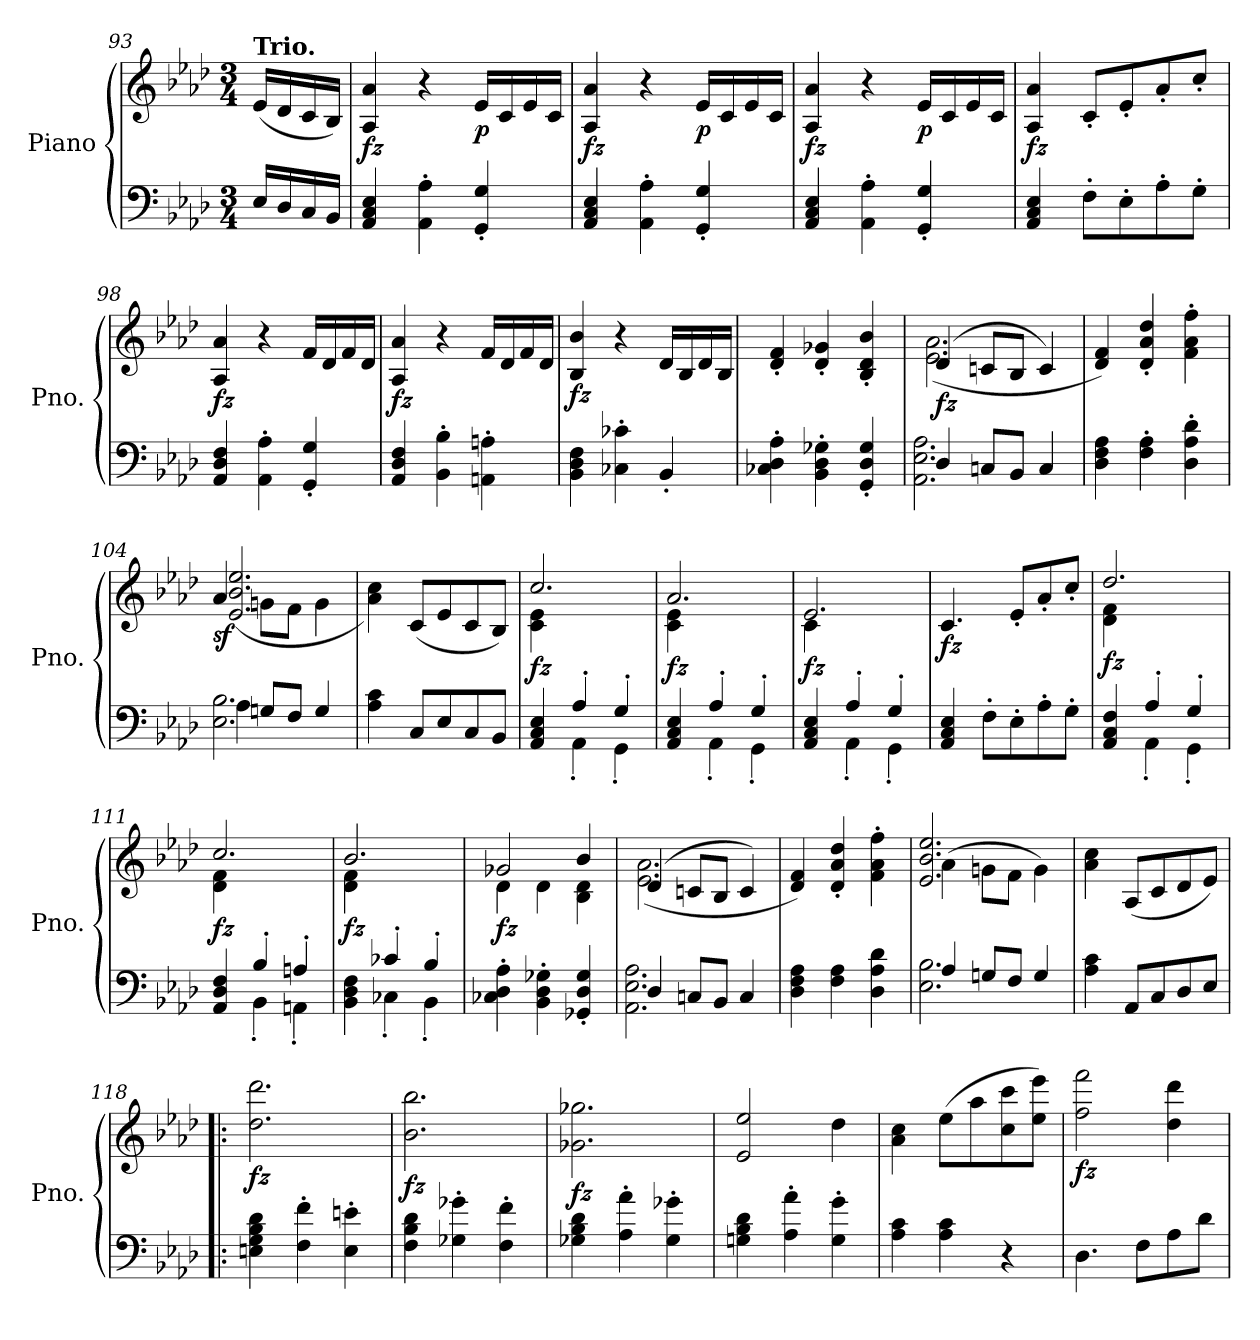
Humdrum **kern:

**kern	**kern	**dynam
*part1	*part1	*part1
*staff2	*staff1	*staff1/2
*I"Piano	*	*
*I'Pno.	*	*
*clefF4	*clefG2	*
*k[b-e-a-d-]	*k[b-e-a-d-]	*
*M3/4	*M3/4	*
=93	=93	=93
!	!LO:TX:a:B:t=Trio.	!
16E-/LL	(<16e-/LL	.
16D-/	16d-/	.
16C/	16c/	.
16BB-/JJ	16B-/JJ)	.
=94	=94	=94
!	!	!LO:DY:b
4AA-/ 4C/ 4E-/	4A-/ 4a-/	fz
4AA-\' 4A-\'	4r	.
!	!	!LO:DY:b
4GG/' 4G/'	16e-/LL	p
.	16c/	.
.	16e-/	.
.	16c/JJ	.
!!LO:PB:g=z
=95	=95	=95
!	!	!LO:DY:b
4AA-/ 4C/ 4E-/	4A-/ 4a-/	fz
4AA-\' 4A-\'	4r	.
!	!	!LO:DY:b
4GG/' 4G/'	16e-/LL	p
.	16c/	.
.	16e-/	.
.	16c/JJ	.
=96	=96	=96
!	!	!LO:DY:b
4AA-/ 4C/ 4E-/	4A-/ 4a-/	fz
4AA-\' 4A-\'	4r	.
!	!	!LO:DY:b
4GG/' 4G/'	16e-/LL	p
.	16c/	.
.	16e-/	.
.	16c/JJ	.
=97	=97	=97
!	!	!LO:DY:b
4AA-/ 4C/ 4E-/	4A-/ 4a-/	fz
8F'\L	8c'/L	.
8E-'\	8e-'/	.
8A-'\	8a-'/	.
8G'\J	8cc'/J	.
=98	=98	=98
!	!	!LO:DY:b
4AA-/ 4D-/ 4F/	4A-/ 4a-/	fz
4AA-\' 4A-\'	4r	.
4GG/' 4G/'	16f/LL	.
.	16d-/	.
.	16f/	.
.	16d-/JJ	.
=99	=99	=99
!	!	!LO:DY:b
4AA-/ 4D-/ 4F/	4A-/ 4a-/	fz
4BB-\' 4B-\'	4r	.
4AAn\' 4An\'	16f/LL	.
.	16d-/	.
.	16f/	.
.	16d-/JJ	.
=100	=100	=100
!	!	!LO:DY:b
4BB-\ 4D-\ 4F\	4B-/ 4b-/	fz
4C-X\' 4c-X\'	4r	.
4BB-'/	16d-/LL	.
.	16B-/	.
.	16d-/	.
.	16B-/JJ	.
!!LO:LB:g=z
=101	=101	=101
4C-X\' 4D-\' 4A-\'	4d-/' 4f/'	.
4BB-\' 4D-\' 4G-X\'	4d-/' 4g-X/'	.
4GG/' 4D-/' 4G-/'	4B-/' 4d-/' 4b-/'	.
=102	=102	=102
*^	*^	*
!	!	!	!	!LO:DY:b
4D-/	2.AA-\ 2.E-\ 2.A-\	(<4d-/	(>2.e-\ 2.a-\	fz
8Cn/L	.	8cn/L	.	.
8BB-/J	.	8B-/J	.	.
4C/	.	4c/)	.	.
*v	*v	*	*	*
*	*v	*v	*
=103	=103	=103
4D-\ 4F\ 4A-\	4d-/ 4f/)	.
4F\' 4A-\'	4d-/' 4a-/' 4dd-/'	.
4D-\' 4A-\' 4d-\'	4f\' 4a-\' 4ff\'	.
=104	=104	=104
*^	*^	*
!	!	!	!	!LO:DY:b
2.E-\ 2.B-\	4A-\	4a-/	(>2.e-/ 2.b-/ 2.ee-/	sf
.	8Gn/L	8gn\L	.	.
.	8F/J	8f\J	.	.
.	4G/	4g\	.	.
*v	*v	*	*	*
*	*v	*v	*
=105	=105	=105
4A-\ 4c\	4a-\ 4cc\)	.
8C/L	(<8c/L	.
8E-/	8e-/	.
8C/	8c/	.
8BB-/J	8B-/J)	.
=106	=106	=106
*^	*^	*
!	!	!	!	!LO:DY:b
4ryy	4AA-/ 4C/ 4E-/	2.cc/	4c\ 4e-\	fz
4A-'/	4AA-'\	.	2ryy	.
4G'/	4GG'\	.	.	.
=107	=107	=107	=107	=107
!	!	!	!	!LO:DY:b
4ryy	4AA-/ 4C/ 4E-/	2.a-/	4c\ 4e-\	fz
4A-'/	4AA-'\	.	2ryy	.
4G'/	4GG'\	.	.	.
!!LO:LB:g=z	!!
=108	=108	=108	=108	=108
!	!	!	!	!LO:DY:b
4ryy	4AA-/ 4C/ 4E-/	2.e-/	4c\	fz
4A-'/	4AA-'\	.	2ryy	.
4G'/	4GG'\	.	.	.
*	*	*v	*v	*
=109	=109	=109	=109
!	!	!	!LO:DY:b
*v	*v	*	*
4AA-/ 4C/ 4E-/	4.c/	fz
8F'\L	.	.
8E-'\	8e-'/L	.
8A-'\	8a-'/	.
8G'\J	8cc'/J	.
=110	=110	=110
*^	*^	*
!	!	!	!	!LO:DY:b
4ryy	4AA-/ 4C/ 4F/	2.dd-/	4d-\ 4f\	fz
4A-'/	4AA-'\	.	2ryy	.
4G'/	4GG'\	.	.	.
=111	=111	=111	=111	=111
!	!	!	!	!LO:DY:b
4ryy	4AA-/ 4D-/ 4F/	2.cc/	4d-\ 4f\	fz
4B-'/	4BB-'\	.	2ryy	.
4An'/	4AAn'\	.	.	.
=112	=112	=112	=112	=112
!	!	!	!	!LO:DY:b
4ryy	4BB-\ 4D-\ 4F\	2.b-/	4d-\ 4f\	fz
4c-X'/	4C-X'\	.	2ryy	.
4B-'/	4BB-'\	.	.	.
=113	=113	=113	=113	=113
!	!	!	!	!LO:DY:b
*v	*v	*	*	*
4C-X\' 4D-\' 4A-\'	4d-\	2g-X/	fz
4BB-\' 4D-\' 4G-X\'	4d-\	.	.
4GG-X/' 4D-/' 4G-/'	4B-\ 4d-\	4b-/	.
=114	=114	=114	=114
*^	*	*	*
4D-/	2.AA-\ 2.E-\ 2.A-\	(<4d-/	(>2.e-\ 2.a-\	.
8Cn/L	.	8cn/L	.	.
8BB-/J	.	8B-/J	.	.
4C/	.	4c/)	.	.
*v	*v	*	*	*
*	*v	*v	*
=115	=115	=115
4D-\ 4F\ 4A-\	4d-/ 4f/)	.
4F\ 4A-\	4d-/' 4a-/' 4dd-/'	.
4D-\ 4A-\ 4d-\	4f\' 4a-\' 4ff\'	.
!!LO:LB:g=z
=116	=116	=116
*^	*^	*
4A-/	2.E-\ 2.B-\	(<4a-\	2.e-/ 2.b-/ 2.ee-/	.
8Gn/L	.	8gn\L	.	.
8F/J	.	8f\J	.	.
4G/	.	4g\)	.	.
*v	*v	*	*	*
*	*v	*v	*
=117	=117	=117
4A-\ 4c\	4a-\ 4cc\	.
8AA-/L	(<8A-/L	.
8C/	8c/	.
8D-/	8d-/	.
8E-/J	8e-/J)	.
=118!|:	=118!|:	=118!|:
!	!	!LO:DY:b
4En\ 4G\ 4B-\ 4d-\	2.dd-\ 2.ddd-\	fz
4F\' 4f\'	.	.
4E\' 4en\'	.	.
=119	=119	=119
!	!	!LO:DY:b
4F\ 4B-\ 4d-\	2.b-\ 2.bb-\	fz
4G-X\' 4g-X\'	.	.
4F\' 4f\'	.	.
=120	=120	=120
!	!	!LO:DY:b
4G-X\ 4B-\ 4d-\	2.g-X\ 2.gg-X\	fz
4A-\' 4a-\'	.	.
4G-\' 4g-X\'	.	.
=121	=121	=121
4Gn\ 4B-\ 4d-\	2e-/ 2ee-/	.
4A-\' 4a-\'	.	.
4G\' 4g\'	4dd-\	.
=122	=122	=122
4A-\ 4c\	4a-\ 4cc\	.
4A-\ 4c\	(>8ee-\L	.
.	8aa-\	.
4r	8cc\ 8ccc\	.
.	8ee-\ 8eee-\J)	.
!!LO:LB:g=z
=123	=123	=123
!	!	!LO:DY:b
4.D-\	2ff\ 2fff\	fz
8F\L	.	.
8A-\	4dd-\ 4ddd-\	.
8d-\J	.	.
=	=	=
*-	*-	*-
